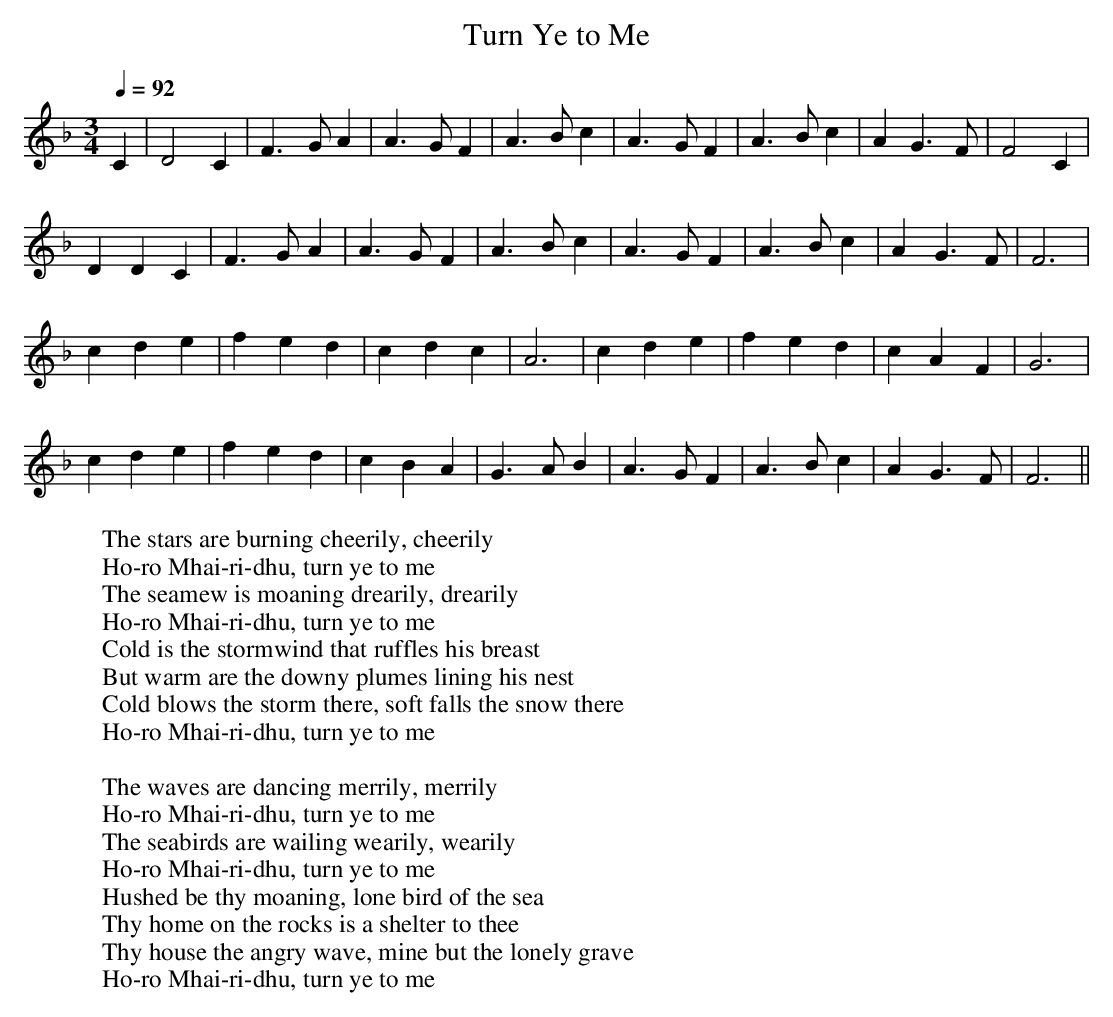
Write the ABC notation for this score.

X:1
T:Turn Ye to Me
M:3/4
L:1/8
Q:1/4=92
W:The stars are burning cheerily, cheerily
W:Ho-ro Mhai-ri-dhu, turn ye to me
W:The seamew is moaning drearily, drearily
W:Ho-ro Mhai-ri-dhu, turn ye to me
W:Cold is the stormwind that ruffles his breast
W:But warm are the downy plumes lining his nest
W:Cold blows the storm there, soft falls the snow there
W:Ho-ro Mhai-ri-dhu, turn ye to me
W:
W:The waves are dancing merrily, merrily
W:Ho-ro Mhai-ri-dhu, turn ye to me
W:The seabirds are wailing wearily, wearily
W:Ho-ro Mhai-ri-dhu, turn ye to me
W:Hushed be thy moaning, lone bird of the sea
W:Thy home on the rocks is a shelter to thee
W:Thy house the angry wave, mine but the lonely grave
W:Ho-ro Mhai-ri-dhu, turn ye to me
K:F
C2 |D4 C2|F3-G A2|A3G F2|A3B c2|\
A3-G F2|A3B c2|A2 G3F|F4 C2|
D2 D2 C2|F3-G A2|A3G F2|A3B c2|\
A3-G F2|A3B c2|A2 G3F|F6|
c2 d2 e2|f2 e2 d2|c2 d2 c2|A6|\
c2 d2 e2|f2 e2 d2|c2 A2 F2|G6|
c2 d2 e2|f2- e2 d2|c2 B2 A2|G3-A B2|\
A3-G F2|A3B c2|A2 G3F|F6||
